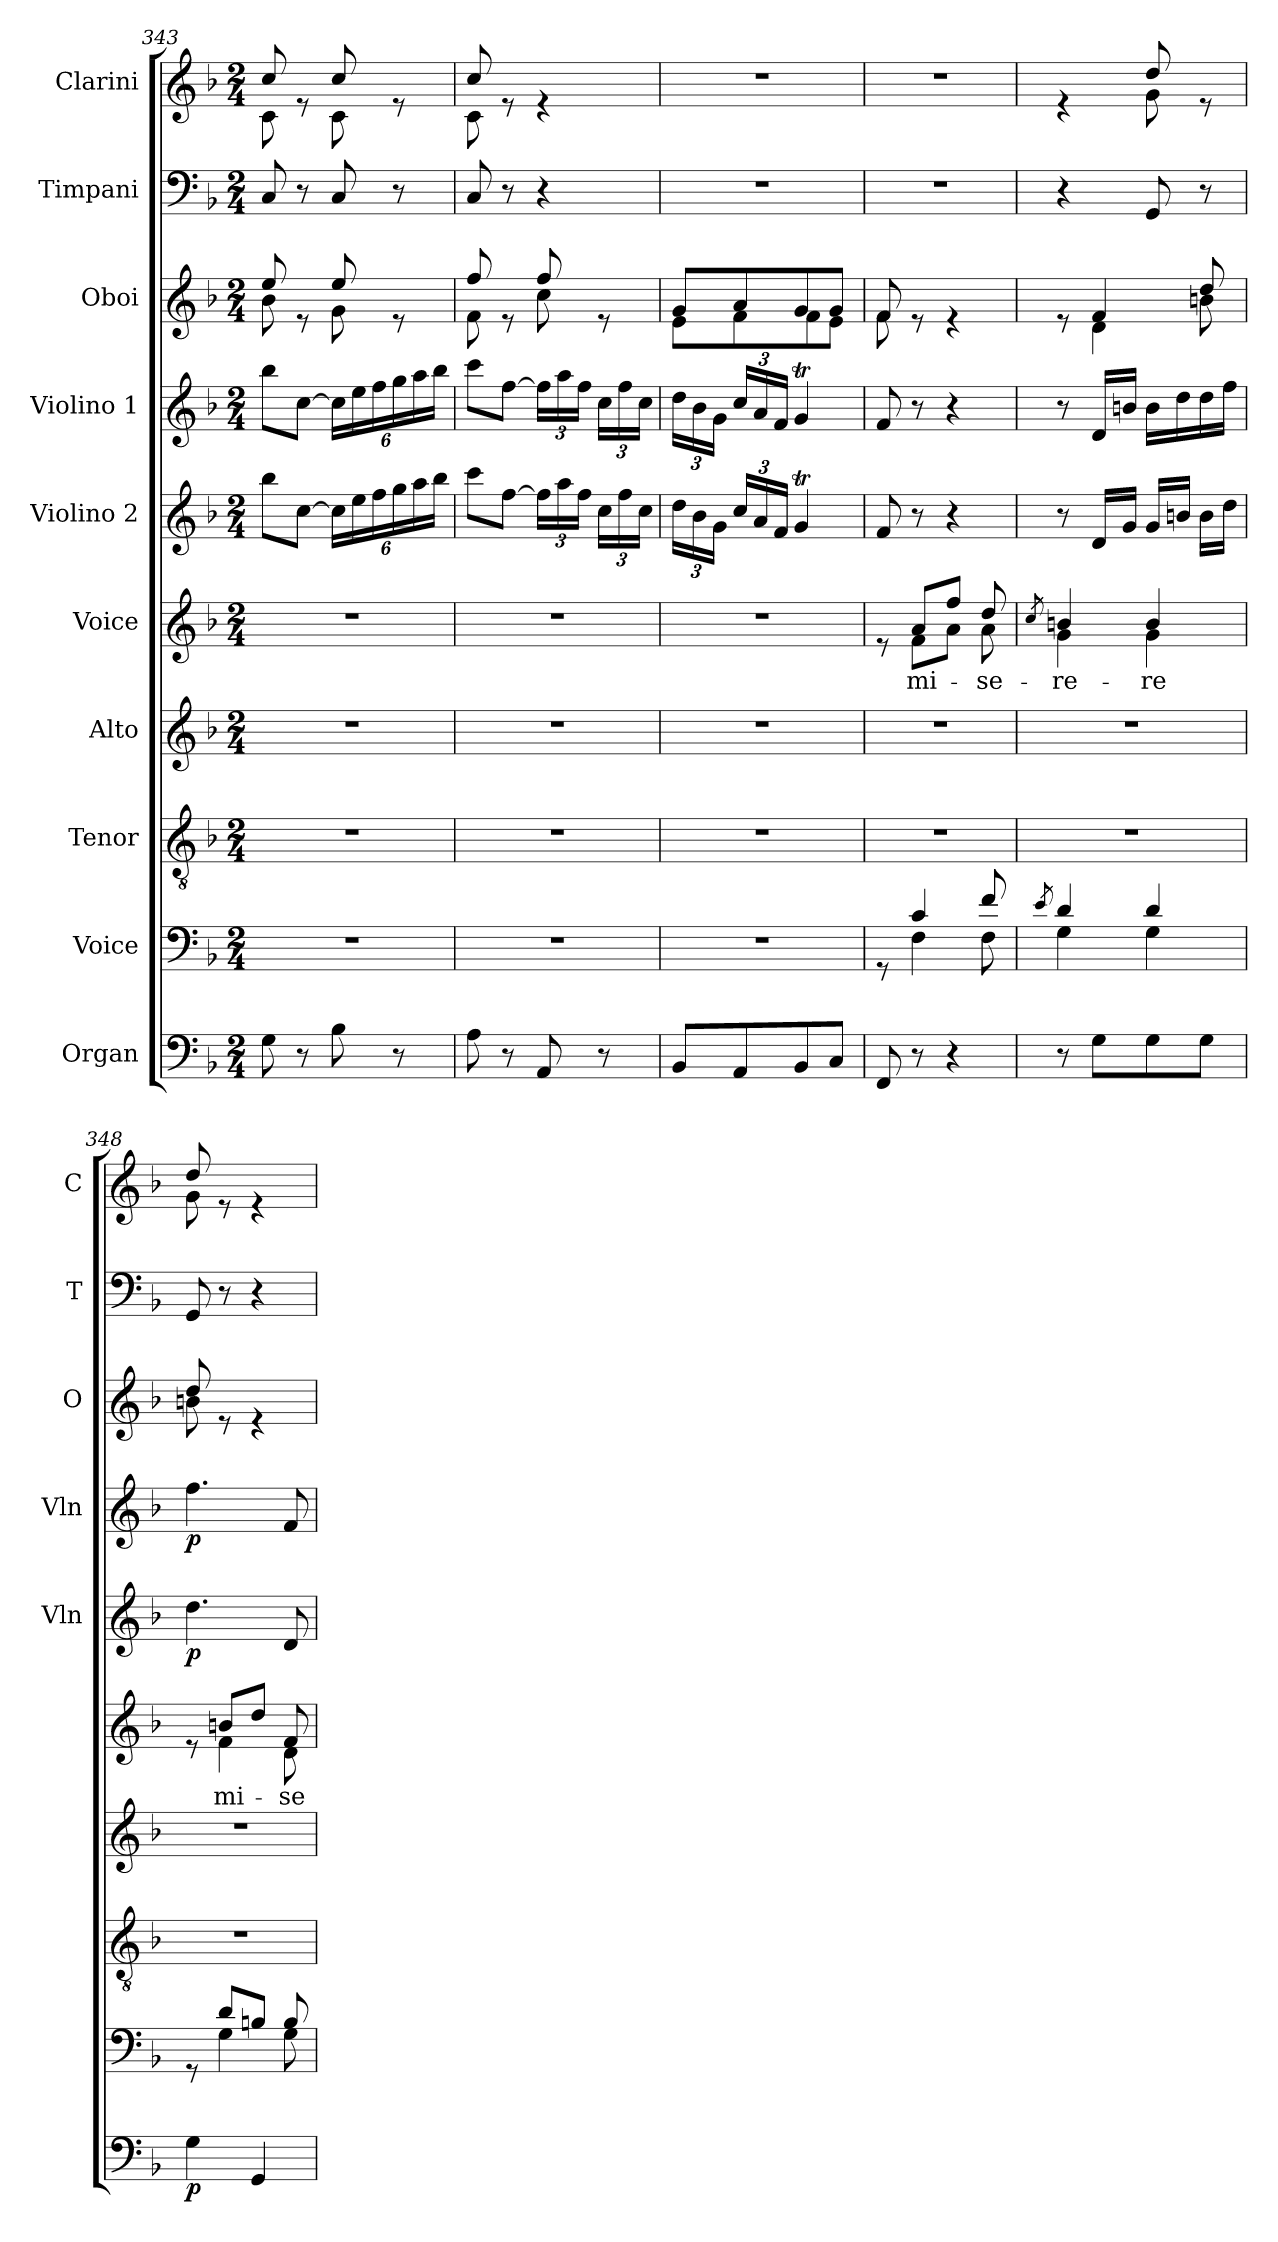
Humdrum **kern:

**kern	**dynam	**kern	**kern	**kern	**kern	**text	**kern	**dynam	**kern	**dynam	**kern	**kern	**kern
*part10	*part10	*part9	*part8	*part7	*part6	*part6	*part5	*part5	*part4	*part4	*part3	*part2	*part1
*staff10	*staff10	*staff9	*staff8	*staff7	*staff6	*staff6	*staff5	*staff5	*staff4	*staff4	*staff3	*staff2	*staff1
*I"Organ	*	*I"Voice	*I"Tenor	*I"Alto	*I"Voice	*	*I"Violino 2	*	*I"Violino 1	*	*I"Oboi	*I"Timpani	*I"Clarini
*	*	*	*	*	*	*	*I'Vln	*	*I'Vln	*	*I'O	*I'T	*I'C
*clefF4	*	*clefF4	*clefGv2	*clefG2	*clefG2	*	*clefG2	*	*clefG2	*	*clefG2	*clefF4	*clefG2
*k[b-]	*	*k[b-]	*k[b-]	*k[b-]	*k[b-]	*	*k[b-]	*	*k[b-]	*	*k[b-]	*k[b-]	*k[b-]
*M2/4	*	*M2/4	*M2/4	*M2/4	*M2/4	*	*M2/4	*	*M2/4	*	*M2/4	*M2/4	*M2/4
=343	=343	=343	=343	=343	=343	=343	=343	=343	=343	=343	=343	=343	=343
*	*	*	*	*	*	*	*	*	*	*	*^	*	*^
8G\	.	2r	2r	2r	2r	.	8bb-\L	.	8bb-\L	.	8ee/	8b-\	8C/	8cc/	8c\
8r	.	.	.	.	.	.	[8cc\J	.	[8cc\J	.	8re	8ryy	8r	8re	8ryy
*	*	*	*	*	*	*	*Xbrackettup	*	*Xbrackettup	*	*	*	*	*	*
8B-\	.	.	.	.	.	.	24cc\LL]	.	24cc\LL]	.	8ee/	8g\	8C/	8cc/	8c\
.	.	.	.	.	.	.	24ee\	.	24ee\	.	.	.	.	.	.
.	.	.	.	.	.	.	24ff\	.	24ff\	.	.	.	.	.	.
8r	.	.	.	.	.	.	24gg\	.	24gg\	.	8re	8ryy	8r	8re	8ryy
.	.	.	.	.	.	.	24aa\	.	24aa\	.	.	.	.	.	.
.	.	.	.	.	.	.	24bb-\JJ	.	24bb-\JJ	.	.	.	.	.	.
=344	=344	=344	=344	=344	=344	=344	=344	=344	=344	=344	=344	=344	=344	=344	=344
8A\	.	2r	2r	2r	2r	.	8ccc\L	.	8ccc\L	.	8ff/	8f\	8C/	8cc/	8c\
8r	.	.	.	.	.	.	[8ff\J	.	[8ff\J	.	8re	8ryy	8r	8re	4.ryy
8AA/	.	.	.	.	.	.	24ff\LL]	.	24ff\LL]	.	8ff/	8cc\	4r	4re	.
.	.	.	.	.	.	.	24aa\	.	24aa\	.	.	.	.	.	.
.	.	.	.	.	.	.	24ff\JJ	.	24ff\JJ	.	.	.	.	.	.
8r	.	.	.	.	.	.	24cc\LL	.	24cc\LL	.	8re	8ryy	.	.	.
.	.	.	.	.	.	.	24ff\	.	24ff\	.	.	.	.	.	.
.	.	.	.	.	.	.	24cc\JJ	.	24cc\JJ	.	.	.	.	.	.
*	*	*	*	*	*	*	*	*	*	*	*	*	*	*v	*v
=345	=345	=345	=345	=345	=345	=345	=345	=345	=345	=345	=345	=345	=345	=345
8BB-/L	.	2r	2r	2r	2r	.	24dd\LL	.	24dd\LL	.	8g/L	8e\L	2r	2r
.	.	.	.	.	.	.	24b-\	.	24b-\	.	.	.	.	.
.	.	.	.	.	.	.	24g\JJ	.	24g\JJ	.	.	.	.	.
8AA/	.	.	.	.	.	.	24cc/LL	.	24cc/LL	.	8a/	8f\	.	.
.	.	.	.	.	.	.	24a/	.	24a/	.	.	.	.	.
.	.	.	.	.	.	.	24f/JJ	.	24f/JJ	.	.	.	.	.
8BB-/	.	.	.	.	.	.	4gT/	.	4gT/	.	8g/	8f\	.	.
8C/J	.	.	.	.	.	.	.	.	.	.	8g/J	8e\J	.	.
=346	=346	=346	=346	=346	=346	=346	=346	=346	=346	=346	=346	=346	=346	=346
*	*	*^	*	*	*^	*	*	*	*	*	*	*	*	*
8FF/	.	8rGG	8ryy	2r	2r	8re	8ryy	.	8f/	.	8f/	.	8f/	8f\	2r	2r
!	!	!	!	!	!	!	!	!LO:LY:b	!	!	!	!	!	!	!	!
8r	.	4c/	4F\	.	.	8a/L	8f\L	mi-	8r	.	8r	.	8re	4.ryy	.	.
4r	.	.	.	.	.	8ff/J	8a\J	.	4r	.	4r	.	4re	.	.	.
!	!	!	!	!	!	!	!	!LO:LY:b	!	!	!	!	!	!	!	!
.	.	8f/	8F\	.	.	8dd/	8a\	-se-	.	.	.	.	.	.	.	.
!!LO:PB:g=z
=347	=347	=347	=347	=347	=347	=347	=347	=347	=347	=347	=347	=347	=347	=347	=347	=347
.	.	8qe/	.	.	.	8qcc/	.	.	.	.	.	.	.	.	.	.
!	!	!	!	!	!	!	!	!LO:LY:b	!	!	!	!	!	!	!	!
*	*	*	*	*	*	*	*	*	*	*	*	*	*	*	*	*^
8r	.	4d/	4G\	2r	2r	4bn/	4g\	-re-	8r	.	8r	.	8re	8ryy	4r	4re	4ryy
8G\L	.	.	.	.	.	.	.	.	16d/LL	.	16d/LL	.	4f/	4d\	.	.	.
.	.	.	.	.	.	.	.	.	16g/JJ	.	16bn/JJ	.	.	.	.	.	.
!	!	!	!	!	!	!	!	!LO:LY:b	!	!	!	!	!	!	!	!	!
8G\	.	4d/	4G\	.	.	4b/	4g\	-re	16g/LL	.	16b\LL	.	.	.	8GG/	8dd/	8g\
.	.	.	.	.	.	.	.	.	16bn/JJ	.	16dd\	.	.	.	.	.	.
8G\J	.	.	.	.	.	.	.	.	16b\LL	.	16dd\	.	8dd/	8bn\	8r	8re	8ryy
.	.	.	.	.	.	.	.	.	16dd\JJ	.	16ff\JJ	.	.	.	.	.	.
=348	=348	=348	=348	=348	=348	=348	=348	=348	=348	=348	=348	=348	=348	=348	=348	=348	=348
!	!LO:DY:b	!	!	!	!	!	!	!	!	!LO:DY:b	!	!LO:DY:b	!	!	!	!	!
4G\	p	8rGG	8ryy	2r	2r	8re	8ryy	.	4.dd\	p	4.ff\	p	8dd/	8bn\	8GG/	8dd/	8g\
!	!	!	!	!	!	!	!	!LO:LY:b	!	!	!	!	!	!	!	!	!
.	.	8d/L	4G\	.	.	8bn/L	4f\	mi-	.	.	.	.	8re	4.ryy	8r	8re	4.ryy
4GG/	.	8Bn/J	.	.	.	8dd/J	.	.	.	.	.	.	4re	.	4r	4re	.
!	!	!	!	!	!	!	!	!LO:LY:b	!	!	!	!	!	!	!	!	!
.	.	8B/	8G\	.	.	8f/	8d\	-se-	8d/	.	8f/	.	.	.	.	.	.
*	*	*v	*v	*	*	*v	*v	*	*	*	*	*	*v	*v	*	*v	*v
=	=	=	=	=	=	=	=	=	=	=	=	=	=
*-	*-	*-	*-	*-	*-	*-	*-	*-	*-	*-	*-	*-	*-
